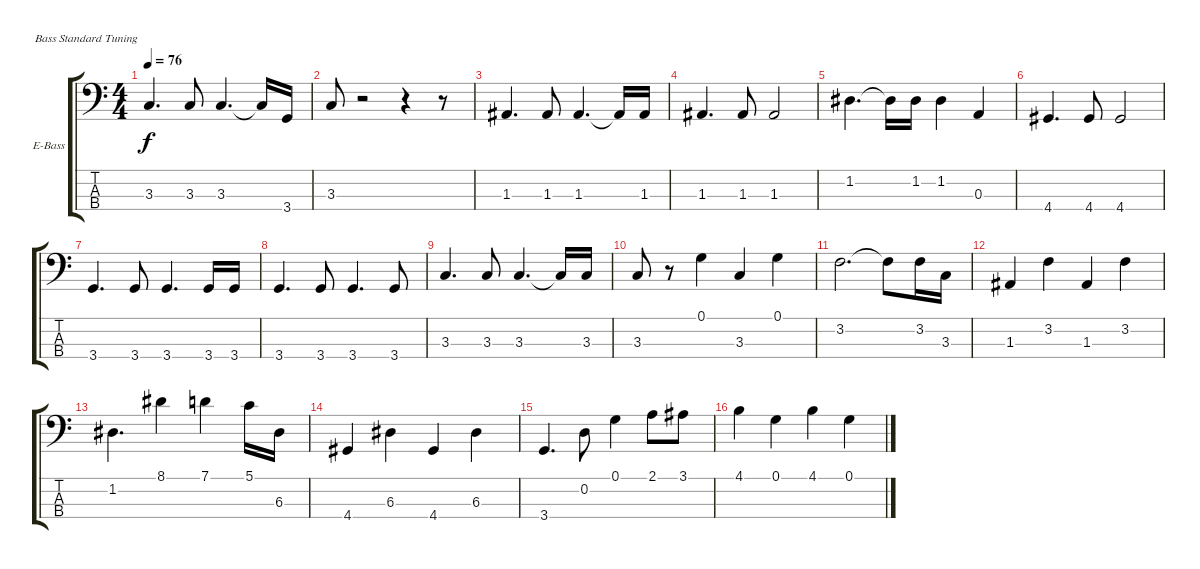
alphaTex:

\bracketExtendMode groupsimilarinstruments
\firstSystemTrackNameOrientation horizontal
\otherSystemsTrackNameOrientation horizontal
\track ("Bass" "E-Bass") {instrument electricbassfinger}
\staff {score tabs}
\tuning (G2 D2 A1 E1)
\ts (4 4)
\tempo 76
\clef f4
\ks c
3.3.4{d dy f} 3.3.8 3.3.4{d} 3.3{t}.16 3.4.16 |
3.3.8 r.2 r.4 r.8 |
1.3.4{d} 1.3.8 1.3.4{d} 1.3{t}.16 1.3.16 |
1.3.4{d} 1.3.8 1.3.2 |
1.2.4{d} 1.2{t}.16 1.2.16 1.2.4 0.3.4 |
4.4.4{d} 4.4.8 4.4.2 |
3.4.4{d} 3.4.8 3.4.4{d} 3.4.16 3.4.16 |
3.4.4{d} 3.4.8 3.4.4{d} 3.4.8 |
3.3.4{d} 3.3.8 3.3.4{d} 3.3{t}.16 3.3.16 |
3.3.8 r.8 0.1.4 3.3.4 0.1.4 |
3.2.2{d} 3.2{t}.8 3.2.16 3.3.16 |
1.3.4 3.2.4 1.3.4 3.2.4 |
1.2.4{d} 8.1.4 7.1.4 5.1.16 6.3.16 |
4.4.4 6.3.4 4.4.4 6.3.4 |
3.4.4{d} 0.2.8 0.1.4 2.1.8 3.1.8 |
4.1.4 0.1.4 4.1.4 0.1.4
